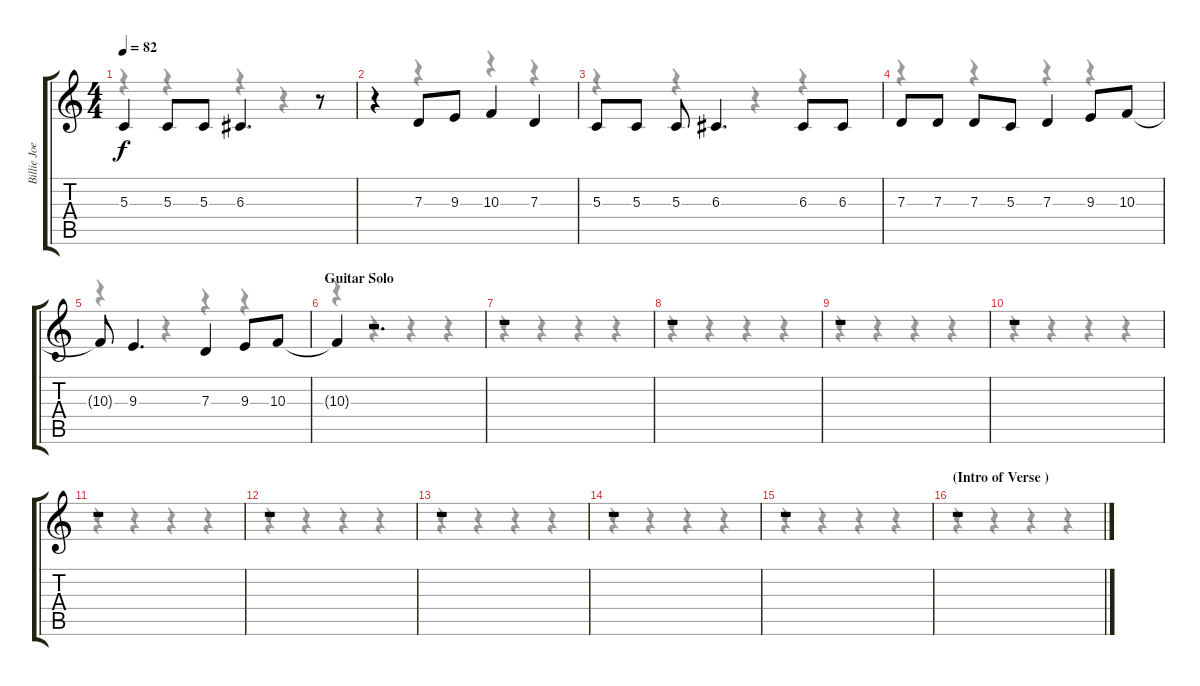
\track ("Billie Joe Armstrong (Vocals)" "Billie Joe") {instrument oboe}
\staff {score tabs}
\tuning (E4 B3 G3 D3 A2 E2) {hide}
\voice
\ts (4 4)
\tempo 82
\clef g2
\ks c
5.3.4{dy f} 5.3.8 5.3.8 6.3.4{d} r.8 |
r.4 7.3.8 9.3.8 10.3.4 7.3.4 |
5.3.8 5.3.8 5.3.8 6.3.4{d} 6.3.8 6.3.8 |
7.3.8 7.3.8 7.3.8 5.3.8 7.3.4 9.3.8 10.3.8 |
10.3{t}.8 9.3.4{d} 7.3.4 9.3.8 10.3.8 |
\section ("" "Guitar Solo")
10.3{t}.4 r.2{d} |
r.1 |
r.1 |
r.1 |
r.1 |
r.1 |
r.1 |
r.1 |
r.1 |
r.1 |
\section ("" "(Intro of Verse )")
r.1
\voice
\clef g2
\ottava regular
\simile none
\ks c
r.4{dy f} r.4 r.4 r.4 |
r.4 r.4 r.4 r.4 |
r.4 r.4 r.4 r.4 |
r.4 r.4 r.4 r.4 |
r.4 r.4 r.4 r.4 |
r.4 r.4 r.4 r.4 |
r.4 r.4 r.4 r.4 |
r.4 r.4 r.4 r.4 |
r.4 r.4 r.4 r.4 |
r.4 r.4 r.4 r.4 |
r.4 r.4 r.4 r.4 |
r.4 r.4 r.4 r.4 |
r.4 r.4 r.4 r.4 |
r.4 r.4 r.4 r.4 |
r.4 r.4 r.4 r.4 |
r.4 r.4 r.4 r.4
